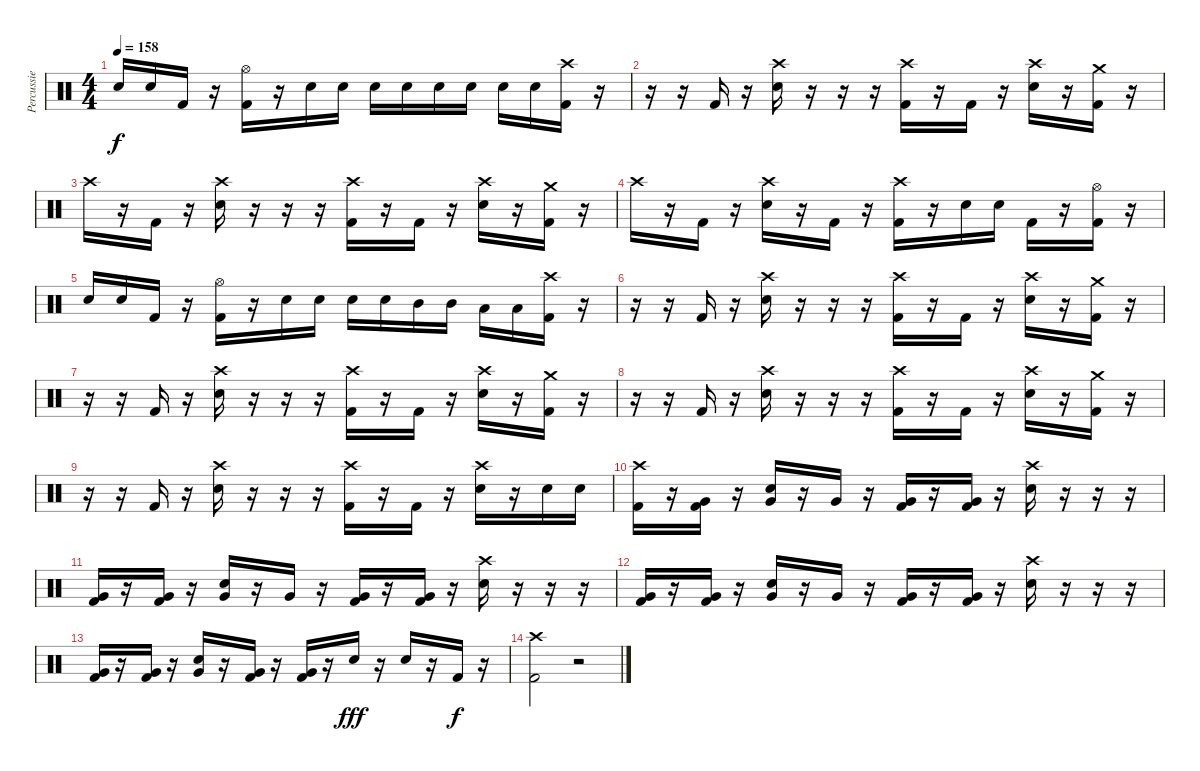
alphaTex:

\track ("Percussie" "Percussie") {instrument percussion}
\staff {score}
\articulation defaults
\ts (4 4)
\tempo 158
\clef neutral
\ks c "Electric Snare (hit)".16{dy f} "Electric Snare (hit)".16 "Kick (hit) 2".16
r.16 ("Hi-Hat (open)" "Kick (hit) 2").16 r.16 "Electric Snare (hit)".16 "Electric Snare (hit)".16 "Electric Snare (hit)".16 "Electric Snare (hit)".16 "Electric Snare (hit)".16 "Electric Snare (hit)".16 "Electric Snare (hit)".16 "Electric Snare (hit)".16 ("Crash high (hit)" "Kick (hit) 2").16 r.16 |
r.16 r.16 "Kick (hit) 2".16 r.16 ("Crash high (hit)" "Electric Snare (hit)").16 r.16 r.16 r.16 ("Crash high (hit)" "Kick (hit) 2").16 r.16 "Kick (hit) 2".16 r.16 ("Crash high (hit)" "Electric Snare (hit)").16 r.16 ("Crash medium (hit)" "Kick (hit) 2").16 r.16 |
"Crash high (hit)".16 r.16 "Kick (hit) 2".16 r.16 ("Crash high (hit)" "Electric Snare (hit)").16 r.16 r.16 r.16 ("Crash high (hit)" "Kick (hit) 2").16 r.16 "Kick (hit) 2".16 r.16 ("Crash high (hit)" "Electric Snare (hit)").16 r.16 ("Crash medium (hit)" "Kick (hit) 2").16 r.16 |
"Crash high (hit)".16 r.16 "Kick (hit) 2".16 r.16 ("Crash high (hit)" "Electric Snare (hit)").16 r.16 "Kick (hit) 2".16 r.16 ("Crash high (hit)" "Kick (hit) 2").16 r.16 "Electric Snare (hit)".16 "Electric Snare (hit)".16 "Kick (hit) 2".16 r.16 ("Hi-Hat (open)" "Kick (hit) 2").16 r.16 |
"Electric Snare (hit)".16 "Electric Snare (hit)".16 "Kick (hit) 2".16 r.16 ("Hi-Hat (open)" "Kick (hit) 2").16 r.16 "Electric Snare (hit)".16 "Electric Snare (hit)".16 "Electric Snare (hit)".16 "Electric Snare (hit)".16 "Mid Tom (hit)".16 "Mid Tom (hit)".16 "Low Tom (hit)".16 "Low Tom (hit)".16 ("Crash high (hit)" "Kick (hit) 2").16 r.16 |
r.16 r.16 "Kick (hit) 2".16 r.16 ("Crash high (hit)" "Electric Snare (hit)").16 r.16 r.16 r.16 ("Crash high (hit)" "Kick (hit) 2").16 r.16 "Kick (hit) 2".16 r.16 ("Crash high (hit)" "Electric Snare (hit)").16 r.16 ("Crash medium (hit)" "Kick (hit) 2").16 r.16 |
r.16 r.16 "Kick (hit) 2".16 r.16 ("Crash high (hit)" "Electric Snare (hit)").16 r.16 r.16 r.16 ("Crash high (hit)" "Kick (hit) 2").16 r.16 "Kick (hit) 2".16 r.16 ("Crash high (hit)" "Electric Snare (hit)").16 r.16 ("Crash medium (hit)" "Kick (hit) 2").16 r.16 |
r.16 r.16 "Kick (hit) 2".16 r.16 ("Crash high (hit)" "Electric Snare (hit)").16 r.16 r.16 r.16 ("Crash high (hit)" "Kick (hit) 2").16 r.16 "Kick (hit) 2".16 r.16 ("Crash high (hit)" "Electric Snare (hit)").16 r.16 ("Crash medium (hit)" "Kick (hit) 2").16 r.16 |
r.16 r.16 "Kick (hit) 2".16 r.16 ("Crash high (hit)" "Electric Snare (hit)").16 r.16 r.16 r.16 ("Crash high (hit)" "Kick (hit) 2").16 r.16 "Kick (hit) 2".16 r.16 ("Crash high (hit)" "Electric Snare (hit)").16 r.16 "Electric Snare (hit)".16 "Electric Snare (hit)".16 |
("Crash high (hit)" "Kick (hit) 2").16 r.16 ("Very Low Tom (hit)" "Kick (hit) 2").16 r.16 ("Electric Snare (hit)" "Very Low Tom (hit)").16 r.16 "Very Low Tom (hit)".16 r.16 ("Very Low Tom (hit)" "Kick (hit) 2").16 r.16 ("Very Low Tom (hit)" "Kick (hit) 2").16 r.16 ("Crash high (hit)" "Electric Snare (hit)").16 r.16 r.16 r.16 |
("Very Low Tom (hit)" "Kick (hit) 2").16 r.16 ("Very Low Tom (hit)" "Kick (hit) 2").16 r.16 ("Electric Snare (hit)" "Very Low Tom (hit)").16 r.16 "Very Low Tom (hit)".16 r.16 ("Very Low Tom (hit)" "Kick (hit) 2").16 r.16 ("Very Low Tom (hit)" "Kick (hit) 2").16 r.16 ("Crash high (hit)" "Electric Snare (hit)").16 r.16 r.16 r.16 |
("Very Low Tom (hit)" "Kick (hit) 2").16 r.16 ("Very Low Tom (hit)" "Kick (hit) 2").16 r.16 ("Electric Snare (hit)" "Very Low Tom (hit)").16 r.16 "Very Low Tom (hit)".16 r.16 ("Very Low Tom (hit)" "Kick (hit) 2").16 r.16 ("Very Low Tom (hit)" "Kick (hit) 2").16 r.16 ("Crash high (hit)" "Electric Snare (hit)").16 r.16 r.16 r.16 |
("Very Low Tom (hit)" "Kick (hit) 2").16 r.16 ("Very Low Tom (hit)" "Kick (hit) 2").16 r.16 ("Electric Snare (hit)" "Very Low Tom (hit)").16 r.16 ("Very Low Tom (hit)" "Kick (hit) 2").16 r.16 ("Very Low Tom (hit)" "Kick (hit) 2").16 r.16 "Electric Snare (hit)".16{dy fff} r.16 "Electric Snare (hit)".16 r.16 "Kick (hit) 2".16{dy f} r.16 |
("Crash high (hit)" "Kick (hit) 2").2 r.2
